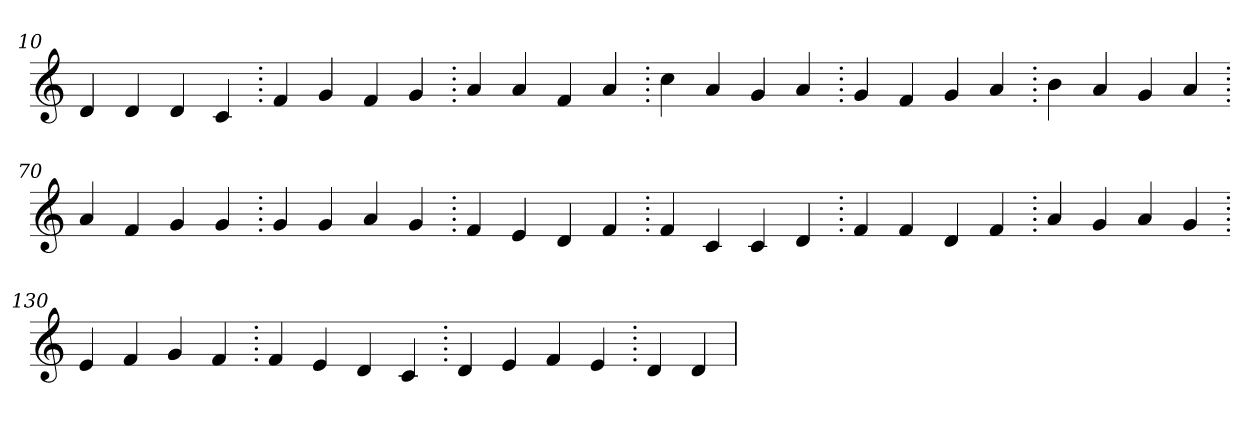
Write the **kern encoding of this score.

**kern
*part1
*staff1
*clefG2
=10.
4d
4d
4d
4c
=20.
4f
4g
4f
4g
=30.
4a
4a
4f
4a
=40.
4cc
4a
4g
4a
=50.
4g
4f
4g
4a
=60.
4b
4a
4g
4a
=70.
4a
4f
4g
4g
=80.
4g
4g
4a
4g
=90.
4f
4e
4d
4f
=100.
4f
4c
4c
4d
=110.
4f
4f
4d
4f
=120.
4a
4g
4a
4g
=130.
4e
4f
4g
4f
=140.
4f
4e
4d
4c
=150.
4d
4e
4f
4e
=160.
4d
4d
=
*-
